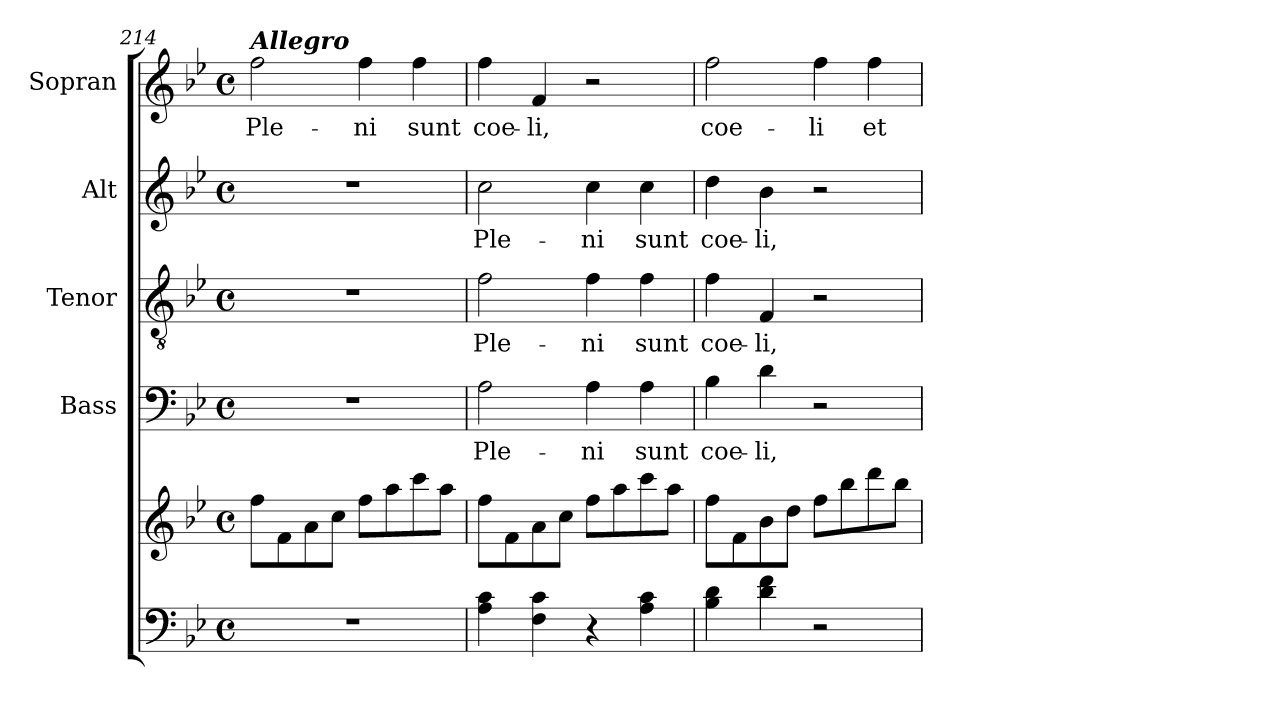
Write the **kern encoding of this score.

**kern	**kern	**kern	**text	**kern	**text	**kern	**text	**kern	**text
*part5	*part5	*part4	*part4	*part3	*part3	*part2	*part2	*part1	*part1
*staff6	*staff5	*staff4	*staff4	*staff3	*staff3	*staff2	*staff2	*staff1	*staff1
*	*	*I"Bass	*	*I"Tenor	*	*I"Alt	*	*I"Sopran	*
*	*	*I'B.	*	*I'T.	*	*I'A.	*	*I'S.	*
*clefF4	*clefG2	*clefF4	*	*clefGv2	*	*clefG2	*	*clefG2	*
*k[b-e-]	*k[b-e-]	*k[b-e-]	*	*k[b-e-]	*	*k[b-e-]	*	*k[b-e-]	*
*B-:	*B-:	*B-:	*	*B-:	*	*B-:	*	*B-:	*
*M4/4	*M4/4	*M4/4	*	*M4/4	*	*M4/4	*	*M4/4	*
*met(c)	*met(c)	*met(c)	*	*met(c)	*	*met(c)	*	*met(c)	*
=214	=214	=214	=214	=214	=214	=214	=214	=214	=214
!	!	!	!	!	!	!	!	!LO:TX:a:Bi:t=Allegro	!
!	!	!	!	!	!	!	!	!	!LO:LY:b
1r	8ff\L	1r	.	1r	.	1r	.	2ff\	Ple-
.	8f\	.	.	.	.	.	.	.	.
.	8a\	.	.	.	.	.	.	.	.
.	8cc\J	.	.	.	.	.	.	.	.
!	!	!	!	!	!	!	!	!	!LO:LY:b
.	8ff\L	.	.	.	.	.	.	4ff\	-ni
.	8aa\	.	.	.	.	.	.	.	.
!	!	!	!	!	!	!	!	!	!LO:LY:b
.	8ccc\	.	.	.	.	.	.	4ff\	sunt
.	8aa\J	.	.	.	.	.	.	.	.
=215	=215	=215	=215	=215	=215	=215	=215	=215	=215
!	!	!	!LO:LY:b	!	!LO:LY:b	!	!LO:LY:b	!	!LO:LY:b
4A\ 4c\	8ff\L	2A\	Ple-	2f\	Ple-	2cc\	Ple-	4ff\	coe-
.	8f\	.	.	.	.	.	.	.	.
!	!	!	!	!	!	!	!	!	!LO:LY:b
4F\ 4c\	8a\	.	.	.	.	.	.	4f/	-li,
.	8cc\J	.	.	.	.	.	.	.	.
!	!	!	!LO:LY:b	!	!LO:LY:b	!	!LO:LY:b	!	!
4r	8ff\L	4A\	-ni	4f\	-ni	4cc\	-ni	2r	.
.	8aa\	.	.	.	.	.	.	.	.
!	!	!	!LO:LY:b	!	!LO:LY:b	!	!LO:LY:b	!	!
4A\ 4c\	8ccc\	4A\	sunt	4f\	sunt	4cc\	sunt	.	.
.	8aa\J	.	.	.	.	.	.	.	.
=216	=216	=216	=216	=216	=216	=216	=216	=216	=216
!	!	!	!LO:LY:b	!	!LO:LY:b	!	!LO:LY:b	!	!LO:LY:b
4B-\ 4d\	8ff\L	4B-\	coe-	4f\	coe-	4dd\	coe-	2ff\	coe-
.	8f\	.	.	.	.	.	.	.	.
!	!	!	!LO:LY:b	!	!LO:LY:b	!	!LO:LY:b	!	!
4d\ 4f\	8b-\	4d\	-li,	4F/	-li,	4b-\	-li,	.	.
.	8dd\J	.	.	.	.	.	.	.	.
!	!	!	!	!	!	!	!	!	!LO:LY:b
2r	8ff\L	2r	.	2r	.	2r	.	4ff\	-li
.	8bb-\	.	.	.	.	.	.	.	.
!	!	!	!	!	!	!	!	!	!LO:LY:b
.	8ddd\	.	.	.	.	.	.	4ff\	et
.	8bb-\J	.	.	.	.	.	.	.	.
=	=	=	=	=	=	=	=	=	=
*-	*-	*-	*-	*-	*-	*-	*-	*-	*-
